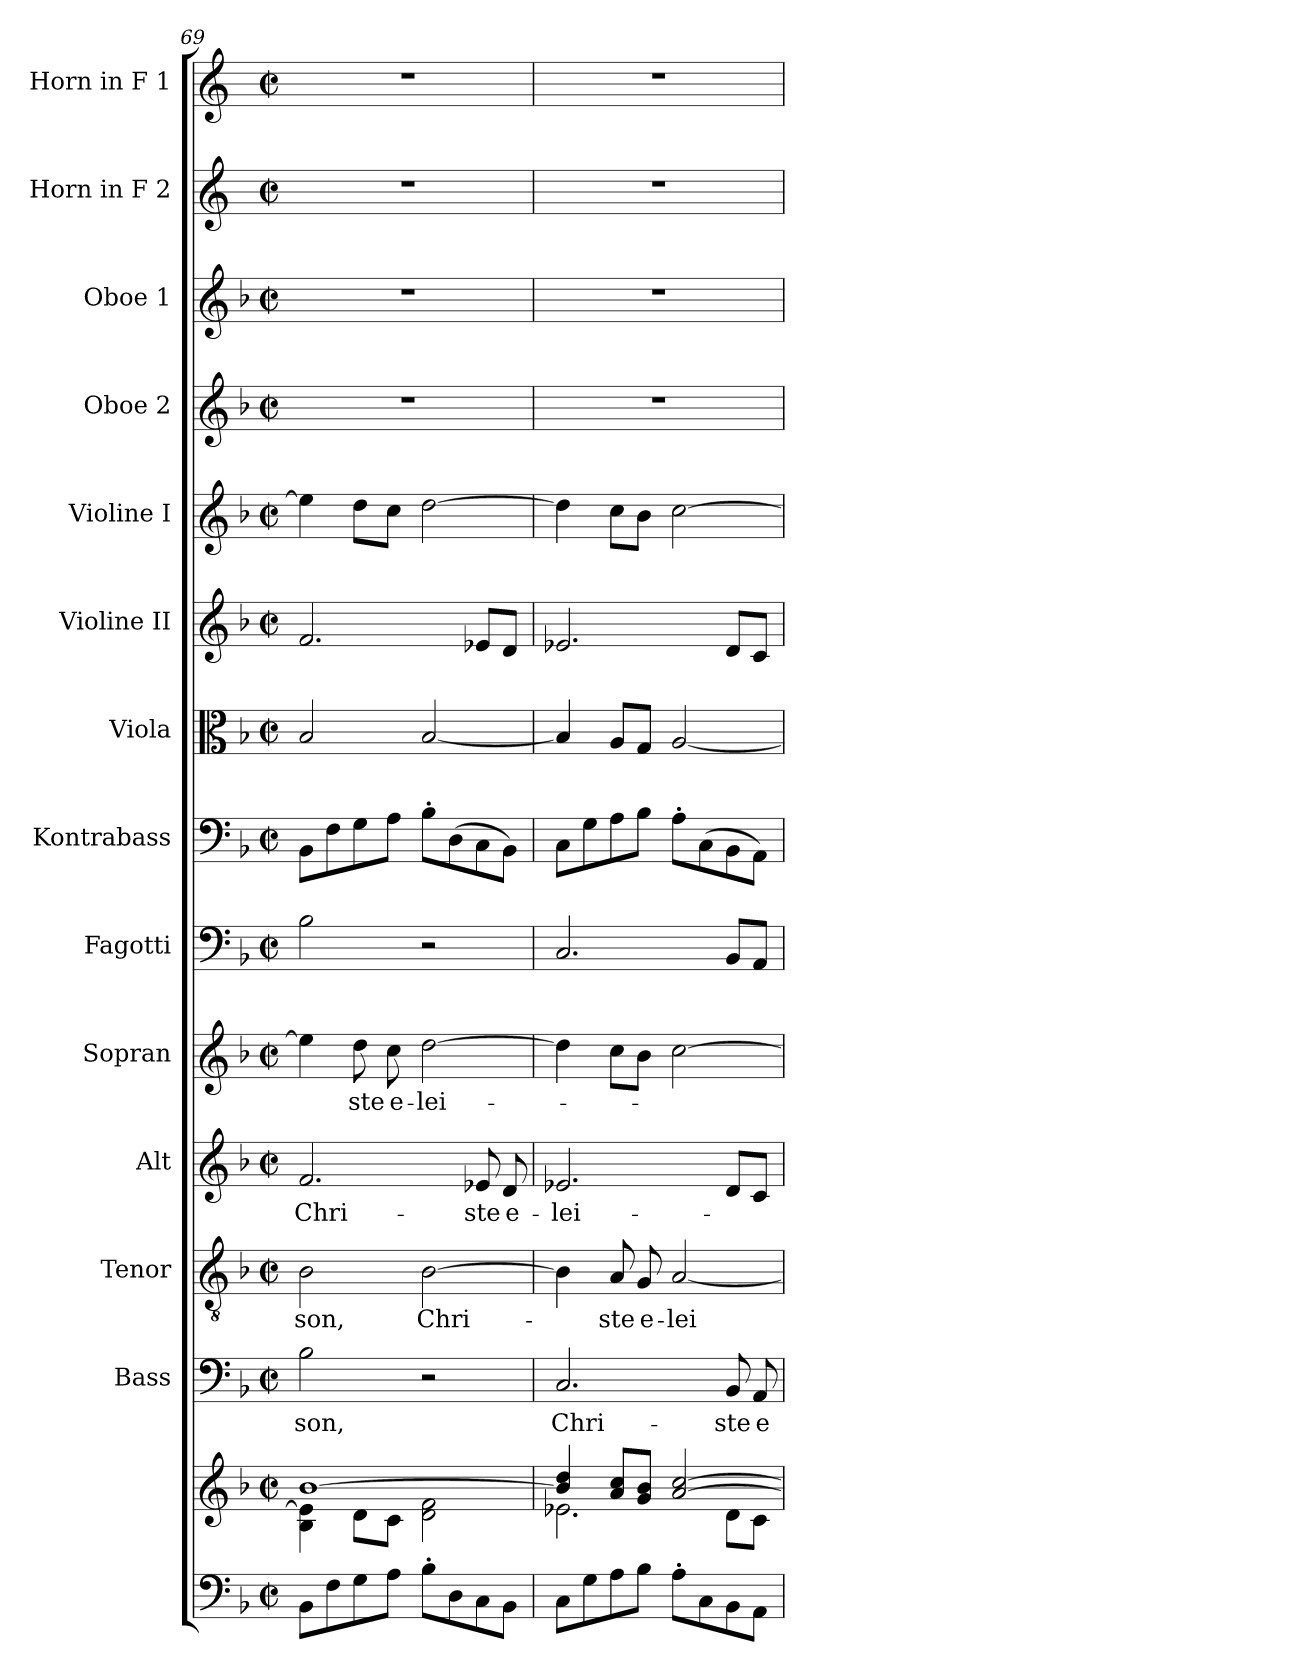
**kern	**kern	**kern	**text	**kern	**text	**kern	**text	**kern	**text	**kern	**kern	**kern	**kern	**kern	**kern	**kern	**kern	**kern
*part14	*part14	*part13	*part13	*part12	*part12	*part11	*part11	*part10	*part10	*part9	*part8	*part7	*part6	*part5	*part4	*part3	*part2	*part1
*staff15	*staff14	*staff13	*staff13	*staff12	*staff12	*staff11	*staff11	*staff10	*staff10	*staff9	*staff8	*staff7	*staff6	*staff5	*staff4	*staff3	*staff2	*staff1
*	*	*I"Bass	*	*I"Tenor	*	*I"Alt	*	*I"Sopran	*	*I"Fagotti	*I"Kontrabass	*I"Viola	*I"Violine II	*I"Violine I	*I"Oboe 2	*I"Oboe 1	*I"Horn in F 2	*I"Horn in F 1
*	*	*I'B.	*	*I'T.	*	*I'A.	*	*I'S.	*	*I'Fg.	*I'Kb.	*I'Vla.	*I'Vl. II	*I'Vl. I	*I'Ob. 2	*I'Ob. 1	*	*
*clefF4	*clefG2	*clefF4	*	*clefGv2	*	*clefG2	*	*clefG2	*	*clefF4	*clefF4	*clefC3	*clefG2	*clefG2	*clefG2	*clefG2	*clefG2	*clefG2
*	*	*	*	*	*	*	*	*	*	*	*ITrd7c12	*	*	*	*	*	*ITrd4c7	*ITrd4c7
*k[b-]	*k[b-]	*k[b-]	*	*k[b-]	*	*k[b-]	*	*k[b-]	*	*k[b-]	*k[b-]	*k[b-]	*k[b-]	*k[b-]	*k[b-]	*k[b-]	*k[b-]	*k[b-]
*F:	*F:	*F:	*	*F:	*	*F:	*	*F:	*	*F:	*F:	*F:	*F:	*F:	*F:	*F:	*F:	*F:
*M2/2	*M2/2	*M2/2	*	*M2/2	*	*M2/2	*	*M2/2	*	*M2/2	*M2/2	*M2/2	*M2/2	*M2/2	*M2/2	*M2/2	*M2/2	*M2/2
*met(c|)	*met(c|)	*met(c|)	*	*met(c|)	*	*met(c|)	*	*met(c|)	*	*met(c|)	*met(c|)	*met(c|)	*met(c|)	*met(c|)	*met(c|)	*met(c|)	*met(c|)	*met(c|)
=69	=69	=69	=69	=69	=69	=69	=69	=69	=69	=69	=69	=69	=69	=69	=69	=69	=69	=69
*	*^	*	*	*	*	*	*	*	*	*	*	*	*	*	*	*	*	*
!	!	!	!	!LO:LY:b	!	!LO:LY:b	!	!LO:LY:b	!	!	!	!	!	!	!	!	!	!	!
8BB-\L	[>1b-	4B-\ 4e-\]	2B-\	-son,	2B-\	-son,	2.f/	Chri-	4ee-\]	.	2B-\	8BBB-\L	2B-/	2.f/	4ee-\]	1r	1r	1r	1r
8F\	.	.	.	.	.	.	.	.	.	.	.	8FF\	.	.	.	.	.	.	.
!	!	!	!	!	!	!	!	!	!	!LO:LY:b	!	!	!	!	!	!	!	!	!
8G\	.	8d\L	.	.	.	.	.	.	8dd\	-ste	.	8GG\	.	.	8dd\L	.	.	.	.
!	!	!	!	!	!	!	!	!	!	!LO:LY:b	!	!	!	!	!	!	!	!	!
8A\J	.	8c\J	.	.	.	.	.	.	8cc\	e-	.	8AA\J	.	.	8cc\J	.	.	.	.
!	!	!	!	!	!	!LO:LY:b	!	!	!	!LO:LY:b	!	!	!	!	!	!	!	!	!
8B-'>\L	.	2d\ 2f\	2r	.	[2B-\	Chri-	.	.	[2dd\	-lei-	2r	8BB-'>\L	[2B-/	.	[2dd\	.	.	.	.
8D\	.	.	.	.	.	.	.	.	.	.	.	(>8DD\	.	.	.	.	.	.	.
!	!	!	!	!	!	!	!	!LO:LY:b	!	!	!	!	!	!	!	!	!	!	!
8C\	.	.	.	.	.	.	8e-X/	-ste	.	.	.	8CC\	.	8e-X/L	.	.	.	.	.
!	!	!	!	!	!	!	!	!LO:LY:b	!	!	!	!	!	!	!	!	!	!	!
8BB-\J	.	.	.	.	.	.	8d/	e-	.	.	.	8BBB-\J)	.	8d/J	.	.	.	.	.
=70	=70	=70	=70	=70	=70	=70	=70	=70	=70	=70	=70	=70	=70	=70	=70	=70	=70	=70	=70
!	!	!	!	!LO:LY:b	!	!	!	!LO:LY:b	!	!	!	!	!	!	!	!	!	!	!
8C\L	4b-/] 4dd/	2.e-X\	2.C/	Chri-	4B-\]	.	2.e-X/	-lei-	4dd\]	.	2.C/	8CC\L	4B-/]	2.e-X/	4dd\]	1r	1r	1r	1r
8G\	.	.	.	.	.	.	.	.	.	.	.	8GG\	.	.	.	.	.	.	.
!	!	!	!	!	!	!LO:LY:b	!	!	!	!	!	!	!	!	!	!	!	!	!
8A\	8a/ 8cc/L	.	.	.	8A/	-ste	.	.	8cc\L	.	.	8AA\	8A/L	.	8cc\L	.	.	.	.
!	!	!	!	!	!	!LO:LY:b	!	!	!	!	!	!	!	!	!	!	!	!	!
8B-\J	8g/ 8b-/J	.	.	.	8G/	e-	.	.	8b-\J	.	.	8BB-\J	8G/J	.	8b-\J	.	.	.	.
!	!	!	!	!	!	!LO:LY:b	!	!	!	!	!	!	!	!	!	!	!	!	!
8A'>\L	[>2a/ [>2cc/	.	.	.	[2A/	-lei-	.	.	[2cc\	.	.	8AA'>\L	[2A/	.	[2cc\	.	.	.	.
8C\	.	.	.	.	.	.	.	.	.	.	.	(>8CC\	.	.	.	.	.	.	.
!	!	!	!	!LO:LY:b	!	!	!	!	!	!	!	!	!	!	!	!	!	!	!
8BB-\	.	8d\L	8BB-/	-ste	.	.	8d/L	.	.	.	8BB-/L	8BBB-\	.	8d/L	.	.	.	.	.
!	!	!	!	!LO:LY:b	!	!	!	!	!	!	!	!	!	!	!	!	!	!	!
8AA\J	.	8c\J	8AA/	e-	.	.	8c/J	.	.	.	8AA/J	8AAA\J)	.	8c/J	.	.	.	.	.
*	*v	*v	*	*	*	*	*	*	*	*	*	*	*	*	*	*	*	*	*
=	=	=	=	=	=	=	=	=	=	=	=	=	=	=	=	=	=	=
*-	*-	*-	*-	*-	*-	*-	*-	*-	*-	*-	*-	*-	*-	*-	*-	*-	*-	*-
